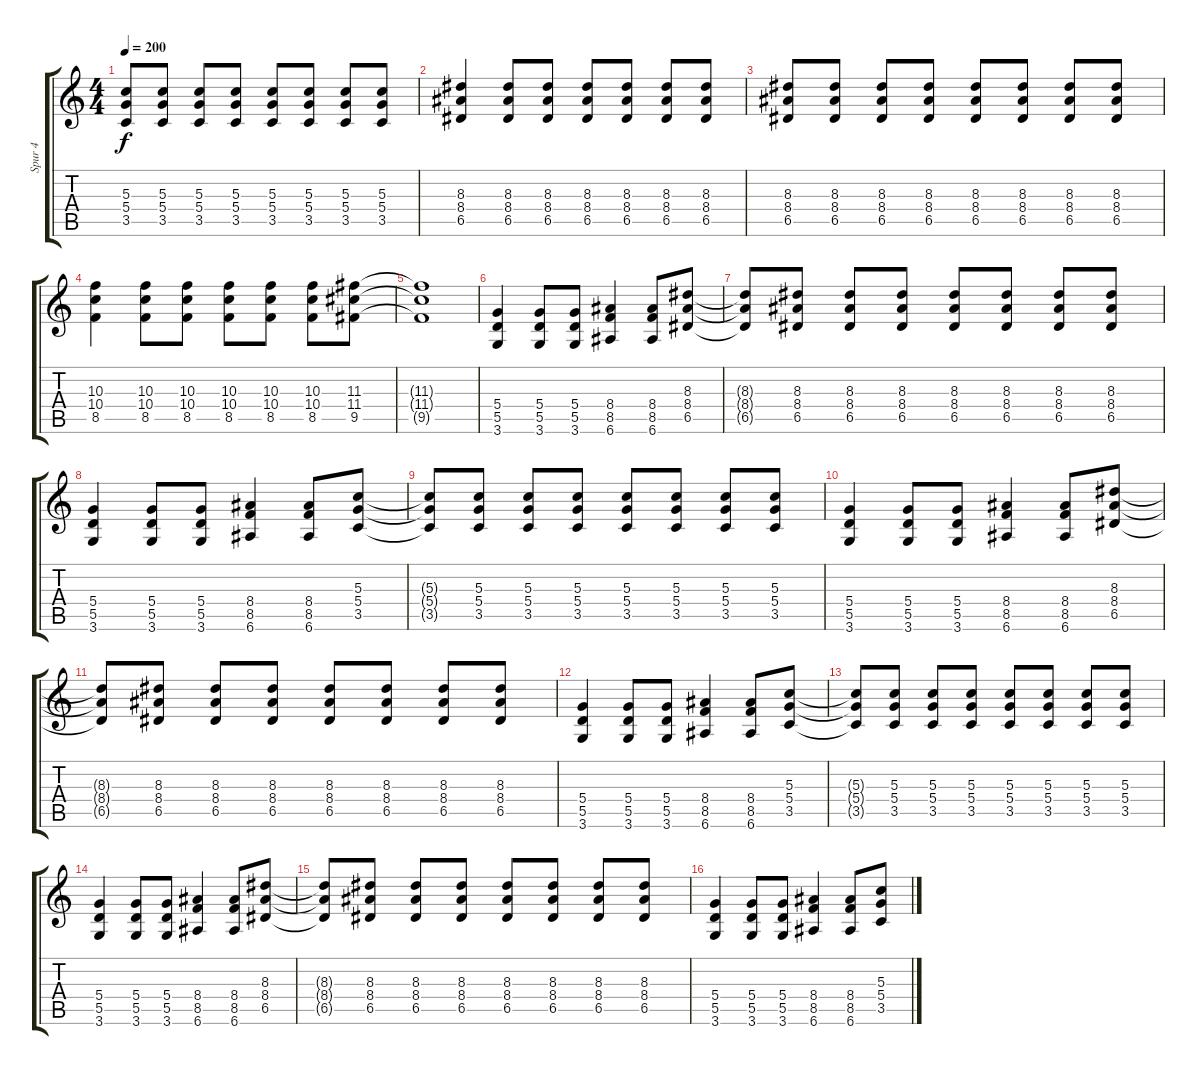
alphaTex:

\track ("Spur 4" "Spur 4") {instrument distortionguitar}
\staff {score tabs}
\tuning (E4 B3 G3 D3 A2 E2) {hide}
\ts (4 4)
\tempo 200
\clef g2
\ks c
(5.3 5.4 3.5).8{dy f} (5.3 5.4 3.5).8 (5.3 5.4 3.5).8 (5.3 5.4 3.5).8 (5.3 5.4 3.5).8 (5.3 5.4 3.5).8 (5.3 5.4 3.5).8 (5.3 5.4 3.5).8 |
(8.3 8.4 6.5).4 (8.3 8.4 6.5).8 (8.3 8.4 6.5).8 (8.3 8.4 6.5).8 (8.3 8.4 6.5).8 (8.3 8.4 6.5).8 (8.3 8.4 6.5).8 |
(8.3 8.4 6.5).8 (8.3 8.4 6.5).8 (8.3 8.4 6.5).8 (8.3 8.4 6.5).8 (8.3 8.4 6.5).8 (8.3 8.4 6.5).8 (8.3 8.4 6.5).8 (8.3 8.4 6.5).8 |
(10.3 10.4 8.5).4 (10.3 10.4 8.5).8 (10.3 10.4 8.5).8 (10.3 10.4 8.5).8 (10.3 10.4 8.5).8 (10.3 10.4 8.5).8 (11.3 11.4 9.5).8 |
(11.3{t} 11.4{t} 9.5{t}).1 |
(5.4 5.5 3.6).4{volume 13 balance 5} (5.4 5.5 3.6).8 (5.4 5.5 3.6).8 (8.4 8.5 6.6).4 (8.4 8.5 6.6).8 (8.3 8.4 6.5).8 |
(8.3{t} 8.4{t} 6.5{t}).8 (8.3 8.4 6.5).8 (8.3 8.4 6.5).8 (8.3 8.4 6.5).8 (8.3 8.4 6.5).8 (8.3 8.4 6.5).8 (8.3 8.4 6.5).8 (8.3 8.4 6.5).8 |
(5.4 5.5 3.6).4 (5.4 5.5 3.6).8 (5.4 5.5 3.6).8 (8.4 8.5 6.6).4 (8.4 8.5 6.6).8 (5.3 5.4 3.5).8 |
(5.3{t} 5.4{t} 3.5{t}).8 (5.3 5.4 3.5).8 (5.3 5.4 3.5).8 (5.3 5.4 3.5).8 (5.3 5.4 3.5).8 (5.3 5.4 3.5).8 (5.3 5.4 3.5).8 (5.3 5.4 3.5).8 |
(5.4 5.5 3.6).4 (5.4 5.5 3.6).8 (5.4 5.5 3.6).8 (8.4 8.5 6.6).4 (8.4 8.5 6.6).8 (8.3 8.4 6.5).8 |
(8.3{t} 8.4{t} 6.5{t}).8 (8.3 8.4 6.5).8 (8.3 8.4 6.5).8 (8.3 8.4 6.5).8 (8.3 8.4 6.5).8 (8.3 8.4 6.5).8 (8.3 8.4 6.5).8 (8.3 8.4 6.5).8 |
(5.4 5.5 3.6).4 (5.4 5.5 3.6).8 (5.4 5.5 3.6).8 (8.4 8.5 6.6).4 (8.4 8.5 6.6).8 (5.3 5.4 3.5).8 |
(5.3{t} 5.4{t} 3.5{t}).8 (5.3 5.4 3.5).8 (5.3 5.4 3.5).8 (5.3 5.4 3.5).8 (5.3 5.4 3.5).8 (5.3 5.4 3.5).8 (5.3 5.4 3.5).8 (5.3 5.4 3.5).8 |
(5.4 5.5 3.6).4{balance 8} (5.4 5.5 3.6).8 (5.4 5.5 3.6).8 (8.4 8.5 6.6).4 (8.4 8.5 6.6).8 (8.3 8.4 6.5).8 |
(8.3{t} 8.4{t} 6.5{t}).8 (8.3 8.4 6.5).8 (8.3 8.4 6.5).8 (8.3 8.4 6.5).8 (8.3 8.4 6.5).8 (8.3 8.4 6.5).8 (8.3 8.4 6.5).8 (8.3 8.4 6.5).8 |
(5.4 5.5 3.6).4 (5.4 5.5 3.6).8 (5.4 5.5 3.6).8 (8.4 8.5 6.6).4 (8.4 8.5 6.6).8 (5.3 5.4 3.5).8
